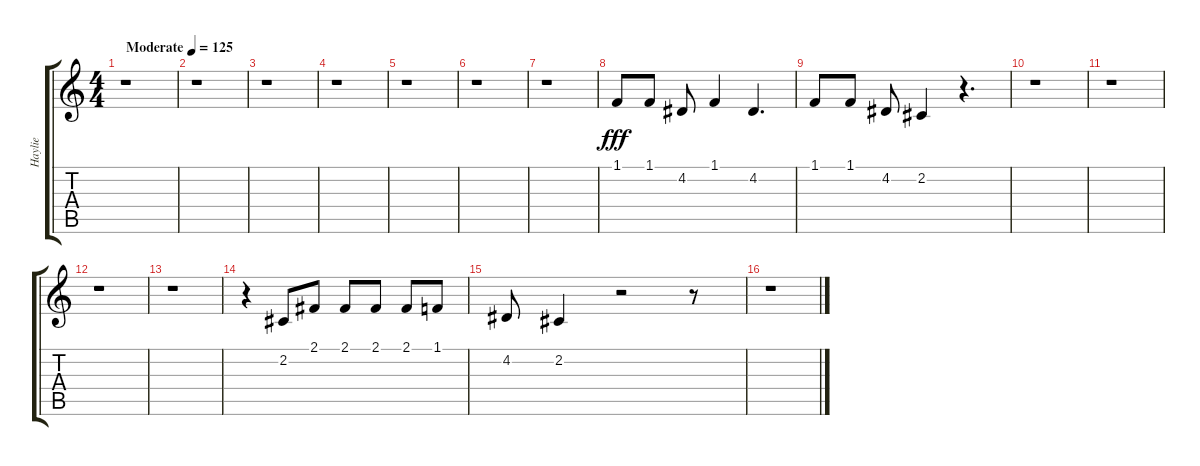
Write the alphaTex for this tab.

\track ("Haylie" "Haylie") {instrument lead1square}
\staff {score tabs}
\tuning (E4 B3 G3 D3 A2 E2) {hide}
\ts (4 4)
\tempo (125 "Moderate")
\clef g2
\ks c
r.1{dy fff instrument lead1square} |
r.1 |
r.1 |
r.1 |
r.1 |
r.1 |
r.1 |
1.1.8 1.1.8 4.2.8 1.1.4 4.2.4{d} |
1.1.8 1.1.8 4.2.8 2.2.4 r.4{d} |
r.1 |
r.1 |
r.1 |
r.1 |
r.4 2.2.8 2.1.8 2.1.8 2.1.8 2.1.8 1.1.8 |
4.2.8 2.2.4 r.2 r.8 |
r.1
